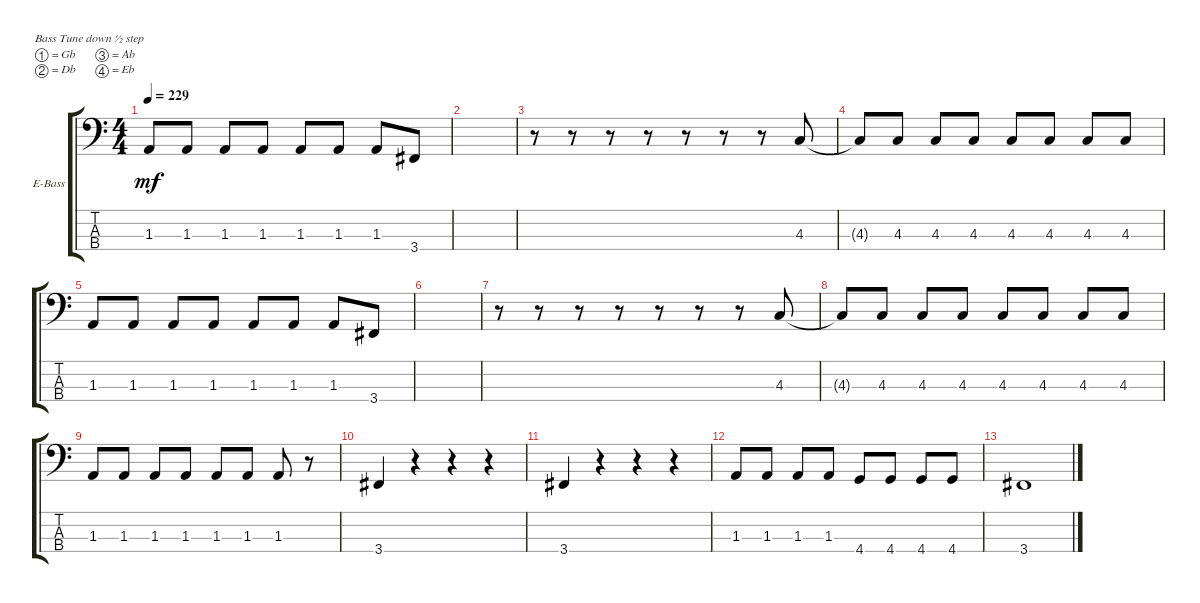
\defaultSystemsLayout 4
\bracketExtendMode groupsimilarinstruments
\firstSystemTrackNameOrientation horizontal
\otherSystemsTrackNameOrientation horizontal
\track ("Electric Bass" "E-Bass") {instrument electricbassfinger}
\staff {score tabs}
\tuning (Gb2 Db2 Ab1 Eb1)
\ts (4 4)
\tempo 229
\clef f4
\ks c
1.3.8{dy mf} 1.3.8 1.3.8 1.3.8 1.3.8 1.3.8 1.3.8 3.4.8 |
|
r.8 r.8 r.8 r.8 r.8 r.8 r.8 4.3.8 |
4.3{t}.8 4.3.8 4.3.8 4.3.8 4.3.8 4.3.8 4.3.8 4.3.8 |
1.3.8 1.3.8 1.3.8 1.3.8 1.3.8 1.3.8 1.3.8 3.4.8 |
|
r.8 r.8 r.8 r.8 r.8 r.8 r.8 4.3.8 |
4.3{t}.8 4.3.8 4.3.8 4.3.8 4.3.8 4.3.8 4.3.8 4.3.8 |
1.3.8 1.3.8 1.3.8 1.3.8 1.3.8 1.3.8 1.3.8 r.8 |
3.4.4 r.4 r.4 r.4 |
3.4.4 r.4 r.4 r.4 |
1.3.8 1.3.8 1.3.8 1.3.8 4.4.8 4.4.8 4.4.8 4.4.8 |
3.4.1
